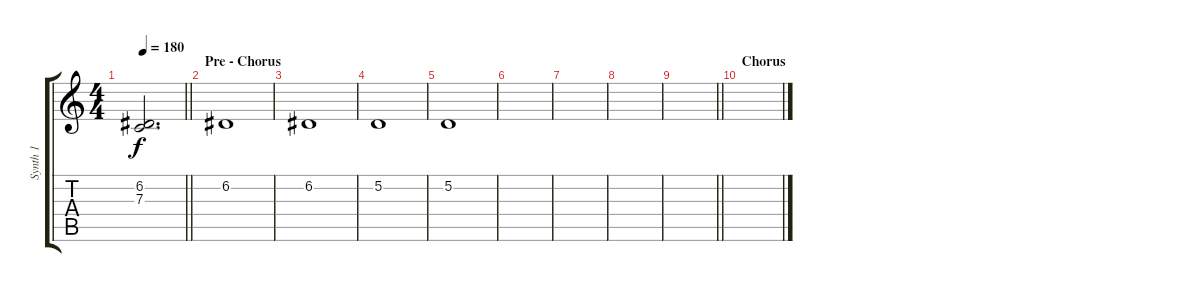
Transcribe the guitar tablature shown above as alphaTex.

\track ("Synth 1 " "Synth 1 ") {instrument synthstrings2}
\staff {score tabs}
\tuning (D4 A3 F3 C3 G2 C2) {hide}
\ts (4 4)
\tempo 180
\clef g2
\barLineRight lightlight
\ks c
(6.2 7.3).2{d dy f} |
\section ("" "Pre - Chorus")
6.2.1 |
6.2.1 |
5.2.1 |
5.2.1 |
|
|
|
\barLineRight lightlight
|
\section ("" "Chorus")
